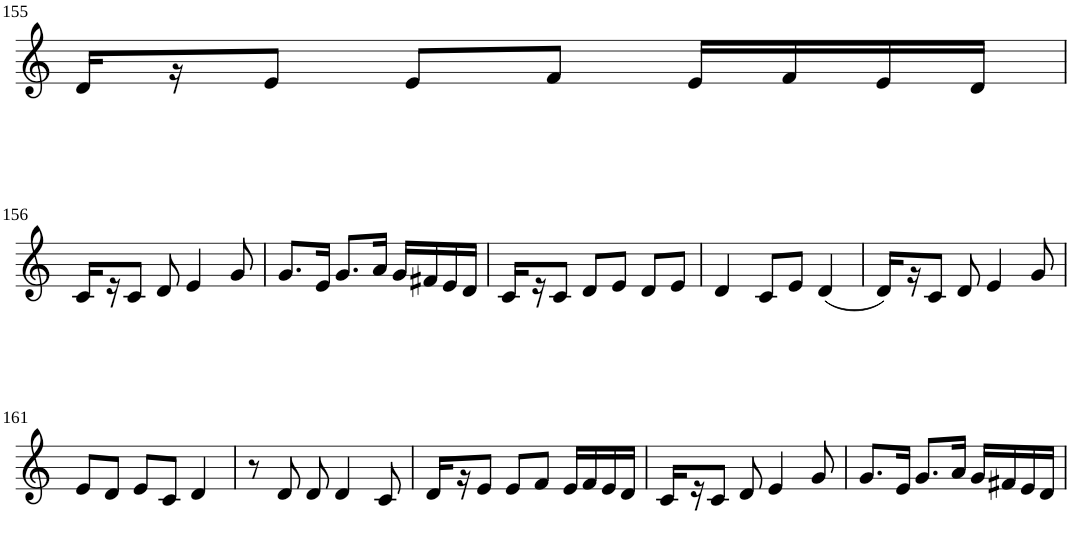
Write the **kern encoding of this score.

**kern
*part1
*staff1
*I"Violin
!!LO:PB:g=z
*clefG2
*k[]
*C:
*M3/4
=155
16d/LL
16r
8e/J
8e/L
8f/J
16e/LL
16f/
16e/
16d/JJ
!!LO:LB:g=z
=156
16c/LL
16r
8c/J
8d/
4e/
8g/
=157
8.g/L
16e/Jk
8.g/L
16a/Jk
16g/LL
16f#X/
16e/
16d/JJ
=158
16c/LL
16r
8c/J
8d/L
8e/J
8d/L
8e/J
=159
4d/
8c/L
8e/J
(4d/
=160
16d/LL)
16r
8c/J
8d/
4e/
8g/
!!LO:LB:g=z
=161
8e/L
8d/J
8e/L
8c/J
4d/
=162
8r
8d/
8d/
4d/
8c/
=163
16d/LL
16r
8e/J
8e/L
8f/J
16e/LL
16f/
16e/
16d/JJ
=164
16c/LL
16r
8c/J
8d/
4e/
8g/
=165
8.g/L
16e/Jk
8.g/L
16a/Jk
16g/LL
16f#X/
16e/
16d/JJ
=
*-
